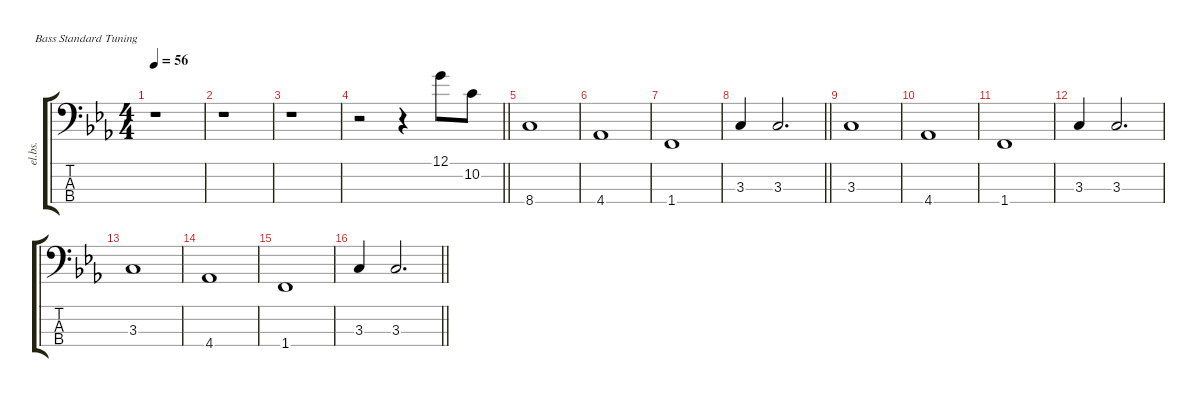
\defaultSystemsLayout 4
\hideDynamics
\bracketExtendMode groupsimilarinstruments
\otherSystemsTrackNameOrientation horizontal
\track ("Bass" "el.bs.") {instrument electricbassfinger}
\staff {score tabs}
\tuning (G2 D2 A1 E1)
\ts (4 4)
\tempo 56
\clef f4
\ks cminor
r.1{dy f instrument electricbassfinger beam Down} |
r.1{beam Down} |
r.1{beam Down} |
\barLineRight lightlight
r.2{beam Down} r.4{beam Down} 12.1{acc forcenatural}.8{beam Down} 10.2{acc forcenatural}.8{beam Down} |
8.4{acc forcenatural}.1{beam Up} |
4.4{acc b}.1{beam Up} |
1.4{acc forcenatural}.1{beam Up} |
\barLineRight lightlight
3.3{acc forcenatural}.4{beam Up} 3.3{acc forcenatural}.2{d beam Up} |
3.3{acc forcenatural}.1{beam Up} |
4.4{acc b}.1{beam Up} |
1.4{acc forcenatural}.1{beam Up} |
3.3{acc forcenatural}.4{beam Up} 3.3{acc forcenatural}.2{d beam Up} |
3.3{acc forcenatural}.1{beam Up} |
4.4{acc b}.1{beam Up} |
1.4{acc forcenatural}.1{beam Up} |
\barLineRight lightlight
3.3{acc forcenatural}.4{beam Up} 3.3{acc forcenatural}.2{d beam Up}
